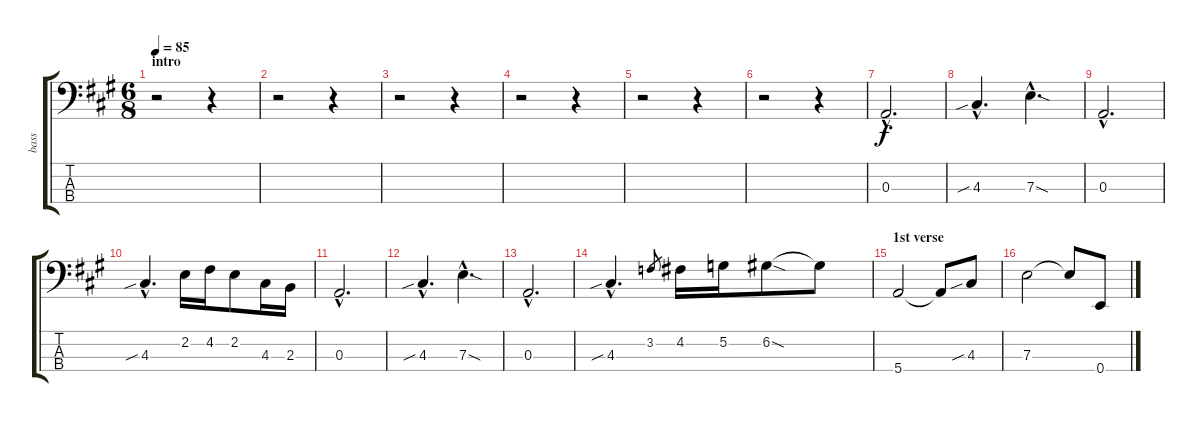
\track ("bass" "bass") {instrument electricbassfinger}
\staff {score tabs}
\tuning (G2 D2 A1 E1) {hide}
\ts (6 8)
\section ("" "intro")
\tempo 85
\clef f4
\ks f#minor
r.2{dy f instrument electricbassfinger} r.4 |
r.2 r.4 |
r.2 r.4 |
r.2 r.4 |
r.2 r.4 |
r.2 r.4 |
0.3{hac}.2{d} |
4.3{sib hac}.4{d} 7.3{sod hac}.4{d} |
0.3{hac}.2{d} |
4.3{sib hac}.4{d} 2.2.16 4.2.16 2.2.8 4.3.16 2.3.16 |
0.3{hac}.2{d} |
4.3{sib hac}.4{d} 7.3{sod hac}.4{d} |
0.3{hac}.2{d} |
4.3{sib hac}.4{d} 3.2.8{gr} 4.2.16 5.2.16 6.2{sod}.8 6.2{t}.8 |
\section ("" "1st verse")
5.4.2 5.4{t}.8 4.3{sib}.8 |
7.3.2 7.3{t}.8 0.4.8
